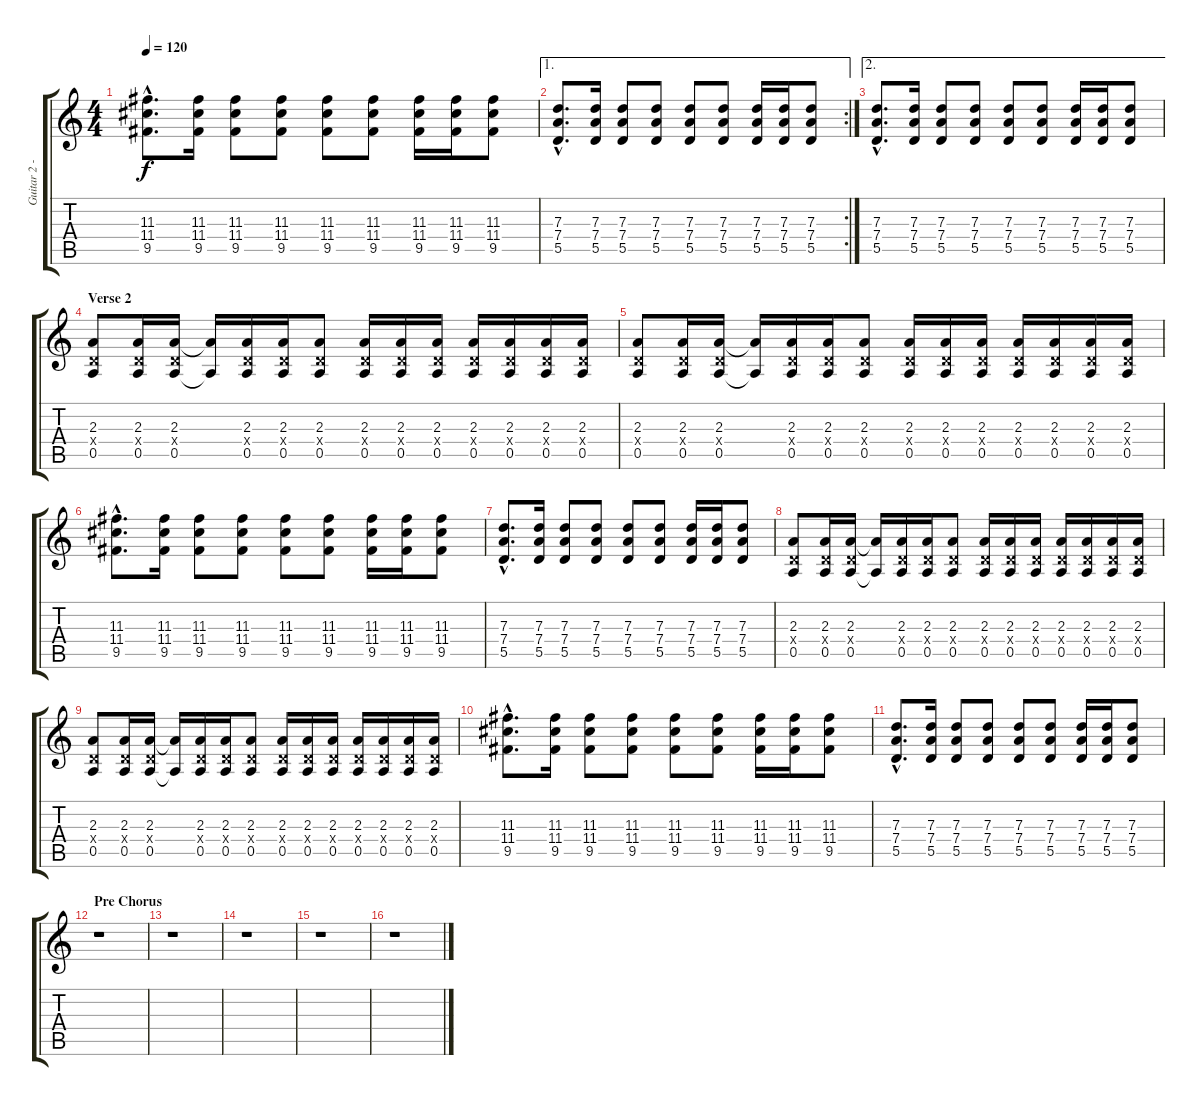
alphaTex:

\track ("Guitar 2 - Overdrive" "Guitar 2 -") {instrument overdrivenguitar}
\staff {score tabs}
\tuning (E4 B3 G3 D3 A2 E2) {hide}
\ts (4 4)
\tempo 120
\clef g2
\ks c
(11.3{hac} 11.4{hac} 9.5{hac}).8{d dy f} (11.3 11.4 9.5).16 (11.3 11.4 9.5).8 (11.3 11.4 9.5).8 (11.3 11.4 9.5).8 (11.3 11.4 9.5).8 (11.3 11.4 9.5).16 (11.3 11.4 9.5).16 (11.3 11.4 9.5).8 |
\ae 1
\rc 2
(7.3{hac} 7.4{hac} 5.5{hac}).8{d} (7.3 7.4 5.5).16 (7.3 7.4 5.5).8 (7.3 7.4 5.5).8 (7.3 7.4 5.5).8 (7.3 7.4 5.5).8 (7.3 7.4 5.5).16 (7.3 7.4 5.5).16 (7.3 7.4 5.5).8 |
\ae 2
(7.3{hac} 7.4{hac} 5.5{hac}).8{d} (7.3 7.4 5.5).16 (7.3 7.4 5.5).8 (7.3 7.4 5.5).8 (7.3 7.4 5.5).8 (7.3 7.4 5.5).8 (7.3 7.4 5.5).16 (7.3 7.4 5.5).16 (7.3 7.4 5.5).8 |
\section ("" "Verse 2")
(2.3 0.4{x} 0.5).8 (2.3 0.4{x} 0.5).16 (2.3 0.4{x} 0.5).16 (2.3{t} 0.5{t}).16 (2.3 0.4{x} 0.5).16 (2.3 0.4{x} 0.5).16 (2.3 0.4{x} 0.5).8 (2.3 0.4{x} 0.5).16 (2.3 0.4{x} 0.5).16 (2.3 0.4{x} 0.5).16 (2.3 0.4{x} 0.5).16 (2.3 0.4{x} 0.5).16 (2.3 0.4{x} 0.5).16 (2.3 0.4{x} 0.5).16 |
(2.3 0.4{x} 0.5).8 (2.3 0.4{x} 0.5).16 (2.3 0.4{x} 0.5).16 (2.3{t} 0.5{t}).16 (2.3 0.4{x} 0.5).16 (2.3 0.4{x} 0.5).16 (2.3 0.4{x} 0.5).8 (2.3 0.4{x} 0.5).16 (2.3 0.4{x} 0.5).16 (2.3 0.4{x} 0.5).16 (2.3 0.4{x} 0.5).16 (2.3 0.4{x} 0.5).16 (2.3 0.4{x} 0.5).16 (2.3 0.4{x} 0.5).16 |
(11.3{hac} 11.4{hac} 9.5{hac}).8{d} (11.3 11.4 9.5).16 (11.3 11.4 9.5).8 (11.3 11.4 9.5).8 (11.3 11.4 9.5).8 (11.3 11.4 9.5).8 (11.3 11.4 9.5).16 (11.3 11.4 9.5).16 (11.3 11.4 9.5).8 |
(7.3{hac} 7.4{hac} 5.5{hac}).8{d} (7.3 7.4 5.5).16 (7.3 7.4 5.5).8 (7.3 7.4 5.5).8 (7.3 7.4 5.5).8 (7.3 7.4 5.5).8 (7.3 7.4 5.5).16 (7.3 7.4 5.5).16 (7.3 7.4 5.5).8 |
(2.3 0.4{x} 0.5).8 (2.3 0.4{x} 0.5).16 (2.3 0.4{x} 0.5).16 (2.3{t} 0.5{t}).16 (2.3 0.4{x} 0.5).16 (2.3 0.4{x} 0.5).16 (2.3 0.4{x} 0.5).8 (2.3 0.4{x} 0.5).16 (2.3 0.4{x} 0.5).16 (2.3 0.4{x} 0.5).16 (2.3 0.4{x} 0.5).16 (2.3 0.4{x} 0.5).16 (2.3 0.4{x} 0.5).16 (2.3 0.4{x} 0.5).16 |
(2.3 0.4{x} 0.5).8 (2.3 0.4{x} 0.5).16 (2.3 0.4{x} 0.5).16 (2.3{t} 0.5{t}).16 (2.3 0.4{x} 0.5).16 (2.3 0.4{x} 0.5).16 (2.3 0.4{x} 0.5).8 (2.3 0.4{x} 0.5).16 (2.3 0.4{x} 0.5).16 (2.3 0.4{x} 0.5).16 (2.3 0.4{x} 0.5).16 (2.3 0.4{x} 0.5).16 (2.3 0.4{x} 0.5).16 (2.3 0.4{x} 0.5).16 |
(11.3{hac} 11.4{hac} 9.5{hac}).8{d} (11.3 11.4 9.5).16 (11.3 11.4 9.5).8 (11.3 11.4 9.5).8 (11.3 11.4 9.5).8 (11.3 11.4 9.5).8 (11.3 11.4 9.5).16 (11.3 11.4 9.5).16 (11.3 11.4 9.5).8 |
(7.3{hac} 7.4{hac} 5.5{hac}).8{d} (7.3 7.4 5.5).16 (7.3 7.4 5.5).8 (7.3 7.4 5.5).8 (7.3 7.4 5.5).8 (7.3 7.4 5.5).8 (7.3 7.4 5.5).16 (7.3 7.4 5.5).16 (7.3 7.4 5.5).8 |
\section ("" "Pre Chorus")
r.1 |
r.1 |
r.1 |
r.1 |
r.1
